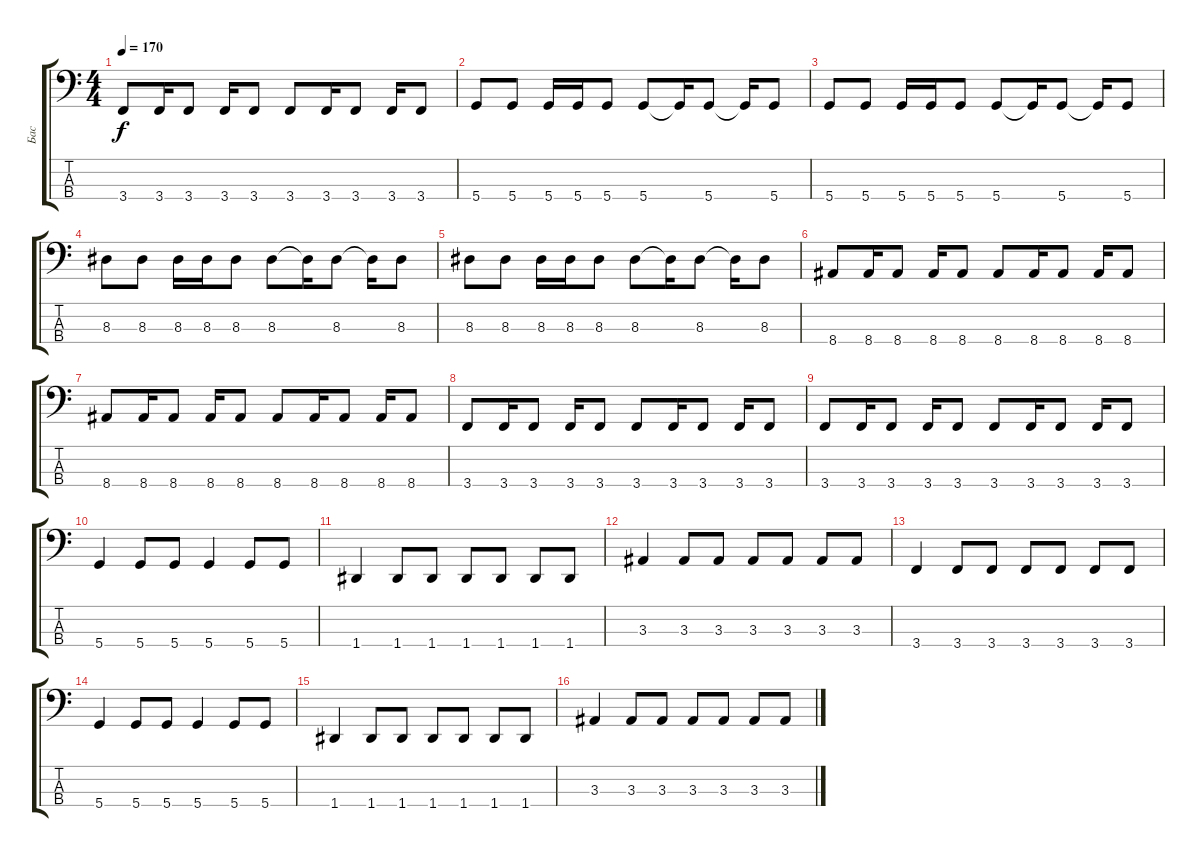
\track ("Бас" "Бас") {instrument electricbassfinger}
\staff {score tabs}
\tuning (F2 C2 G1 D1) {hide}
\ts (4 4)
\tempo 170
\clef f4
\ks c
3.4.8{dy f} 3.4.16 3.4.8 3.4.16 3.4.8 3.4.8 3.4.16 3.4.8 3.4.16 3.4.8 |
5.4.8 5.4.8 5.4.16 5.4.16 5.4.8 5.4.8 5.4{t}.16 5.4.8 5.4{t}.16 5.4.8 |
5.4.8 5.4.8 5.4.16 5.4.16 5.4.8 5.4.8 5.4{t}.16 5.4.8 5.4{t}.16 5.4.8 |
8.3.8 8.3.8 8.3.16 8.3.16 8.3.8 8.3.8 8.3{t}.16 8.3.8 8.3{t}.16 8.3.8 |
8.3.8 8.3.8 8.3.16 8.3.16 8.3.8 8.3.8 8.3{t}.16 8.3.8 8.3{t}.16 8.3.8 |
8.4.8 8.4.16 8.4.8 8.4.16 8.4.8 8.4.8 8.4.16 8.4.8 8.4.16 8.4.8 |
8.4.8 8.4.16 8.4.8 8.4.16 8.4.8 8.4.8 8.4.16 8.4.8 8.4.16 8.4.8 |
3.4.8 3.4.16 3.4.8 3.4.16 3.4.8 3.4.8 3.4.16 3.4.8 3.4.16 3.4.8 |
3.4.8 3.4.16 3.4.8 3.4.16 3.4.8 3.4.8 3.4.16 3.4.8 3.4.16 3.4.8 |
5.4.4 5.4.8 5.4.8 5.4.4 5.4.8 5.4.8 |
1.4.4 1.4.8 1.4.8 1.4.8 1.4.8 1.4.8 1.4.8 |
3.3.4 3.3.8 3.3.8 3.3.8 3.3.8 3.3.8 3.3.8 |
3.4.4 3.4.8 3.4.8 3.4.8 3.4.8 3.4.8 3.4.8 |
5.4.4 5.4.8 5.4.8 5.4.4 5.4.8 5.4.8 |
1.4.4 1.4.8 1.4.8 1.4.8 1.4.8 1.4.8 1.4.8 |
3.3.4 3.3.8 3.3.8 3.3.8 3.3.8 3.3.8 3.3.8
